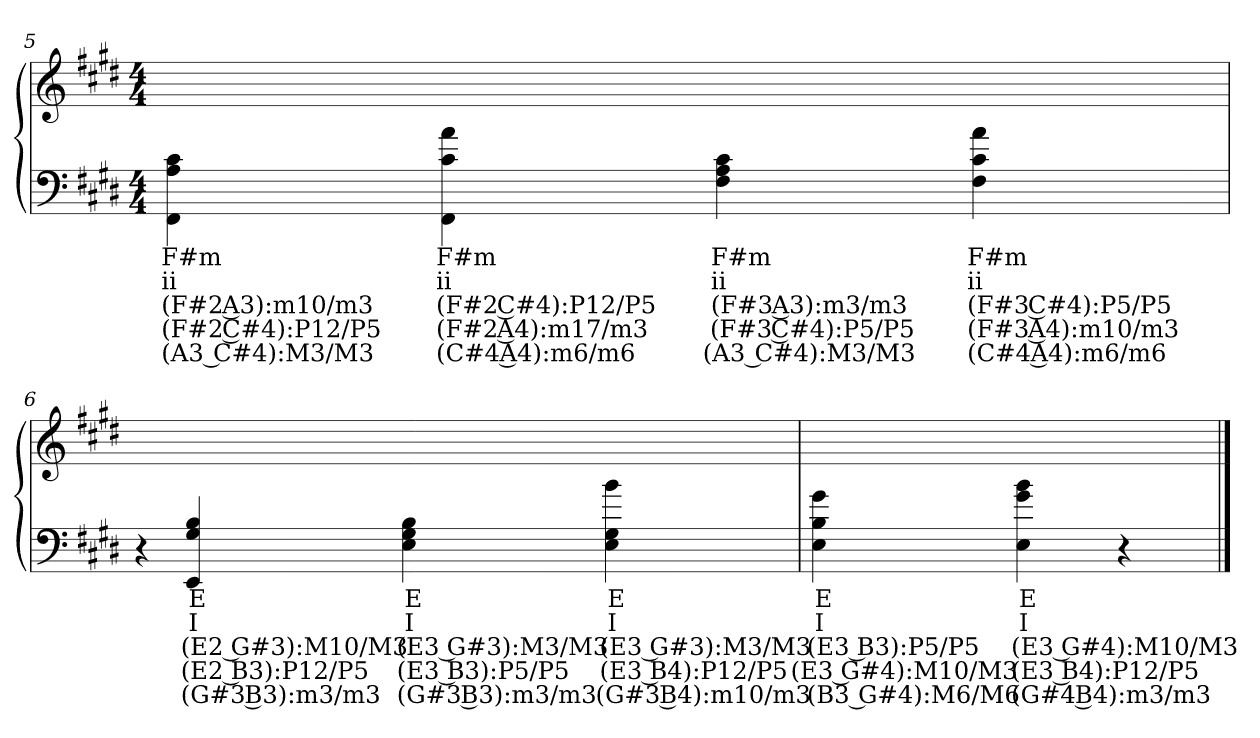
**kern	**text	**text	**text	**text	**text	**kern
*part2	*part2	*part2	*part2	*part2	*part2	*part1
*staff2	*staff2	*staff2	*staff2	*staff2	*staff2	*staff1
*clefF4	*	*	*	*	*	*clefG2
*k[f#c#g#d#]	*	*	*	*	*	*k[f#c#g#d#]
*E:	*	*	*	*	*	*E:
*M4/4	*	*	*	*	*	*M4/4
=5	=5	=5	=5	=5	=5	=5
4FF# 4A 4c#	F#m	ii	(F#2 A3):m10/m3	(F#2 C#4):P12/P5	(A3 C#4):M3/M3	1ryy
4FF# 4c# 4a	F#m	ii	(F#2 C#4):P12/P5	(F#2 A4):m17/m3	(C#4 A4):m6/m6	.
4F# 4A 4c#	F#m	ii	(F#3 A3):m3/m3	(F#3 C#4):P5/P5	(A3 C#4):M3/M3	.
4F# 4c# 4a	F#m	ii	(F#3 C#4):P5/P5	(F#3 A4):m10/m3	(C#4 A4):m6/m6	.
=6	=6	=6	=6	=6	=6	=6
4r	.	.	.	.	.	1ryy
4EE 4G# 4B	E	I	(E2 G#3):M10/M3	(E2 B3):P12/P5	(G#3 B3):m3/m3	.
4E 4G# 4B	E	I	(E3 G#3):M3/M3	(E3 B3):P5/P5	(G#3 B3):m3/m3	.
4E 4G# 4b	E	I	(E3 G#3):M3/M3	(E3 B4):P12/P5	(G#3 B4):m10/m3	.
=7	=7	=7	=7	=7	=7	=7
4E 4B 4g#	E	I	(E3 B3):P5/P5	(E3 G#4):M10/M3	(B3 G#4):M6/M6	2.ryy
4E 4g# 4b	E	I	(E3 G#4):M10/M3	(E3 B4):P12/P5	(G#4 B4):m3/m3	.
4r	.	.	.	.	.	.
==	==	==	==	==	==	==
*-	*-	*-	*-	*-	*-	*-
